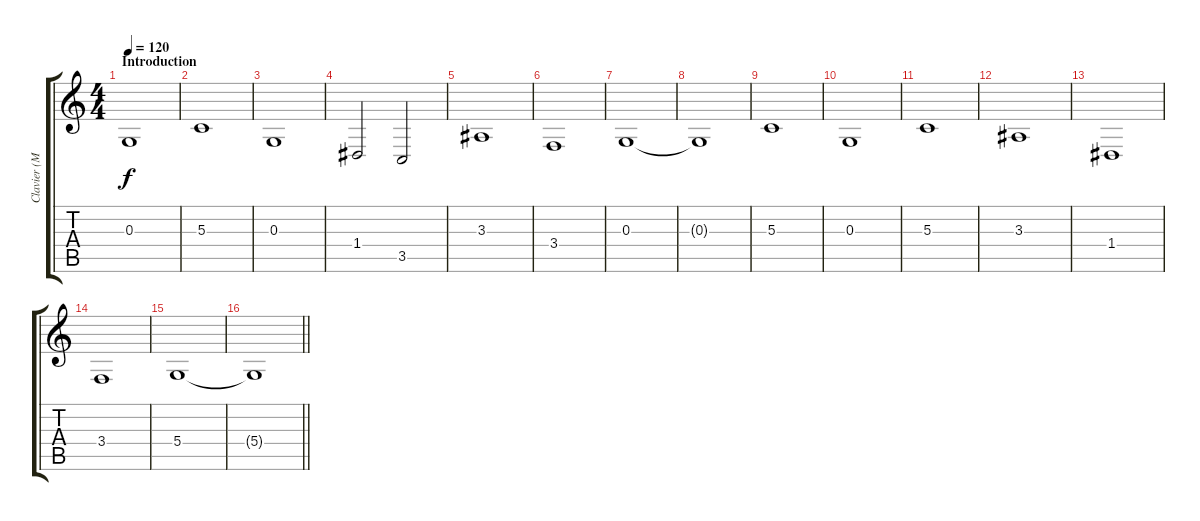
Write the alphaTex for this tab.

\track ("Clavier (Main Gauche)" "Clavier (M") {instrument stringensemble1}
\staff {score tabs}
\tuning (E4 B3 G3 D3 A2 E2) {hide}
\ts (4 4)
\section ("" "Introduction ")
\tempo 120
\clef g2
\ks c
0.3.1{dy f instrument stringensemble1} |
5.3.1 |
0.3.1 |
1.4.2 3.5.2 |
3.3.1 |
3.4.1 |
0.3.1 |
0.3{t}.1 |
5.3.1 |
0.3.1 |
5.3.1 |
3.3.1 |
1.4.1 |
3.4.1 |
5.4.1 |
\barLineRight lightlight
5.4{t}.1
